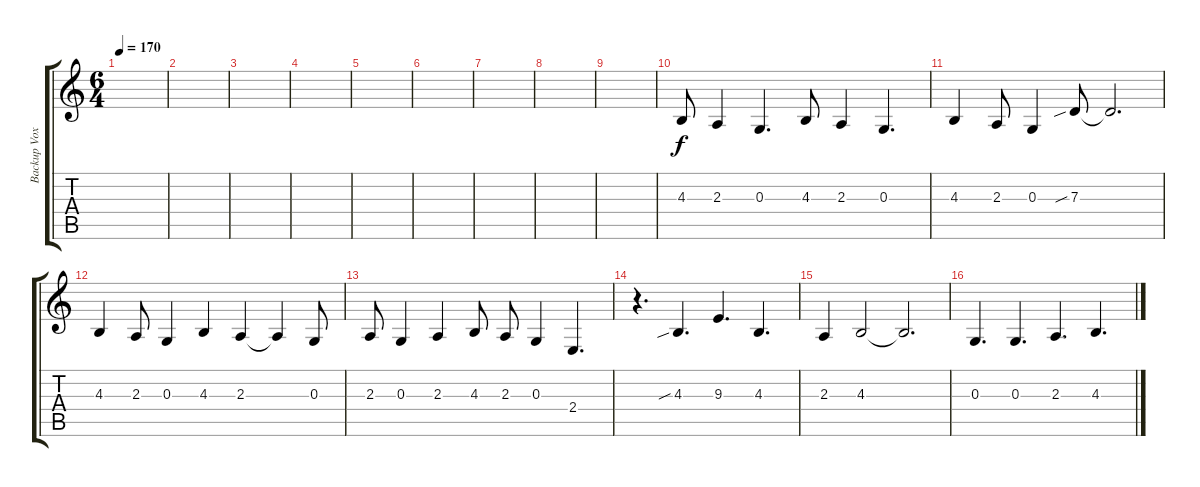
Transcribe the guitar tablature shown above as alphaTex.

\track ("Backup Vox 1" "Backup Vox") {instrument flute}
\staff {score tabs}
\tuning (E4 B3 G3 D3 A2 E2) {hide}
\ts (6 4)
\tempo 170
\clef g2
\ks c
|
|
|
|
|
|
|
|
|
4.3.8 2.3.4 0.3.4{d} 4.3.8 2.3.4 0.3.4{d} |
4.3.4 2.3.8 0.3.4 7.3{sib}.8 7.3{t}.2{d} |
4.3.4 2.3.8 0.3.4 4.3.4 2.3.4 2.3{t}.4 0.3.8 |
2.3.8 0.3.4 2.3.4 4.3.8 2.3.8 0.3.4 2.4.4{d} |
r.4{d} 4.3{sib}.4{d} 9.3.4{d} 4.3.4{d} |
2.3.4 4.3.2 4.3{t}.2{d} |
0.3.4{d} 0.3.4{d} 2.3.4{d} 4.3.4{d}
